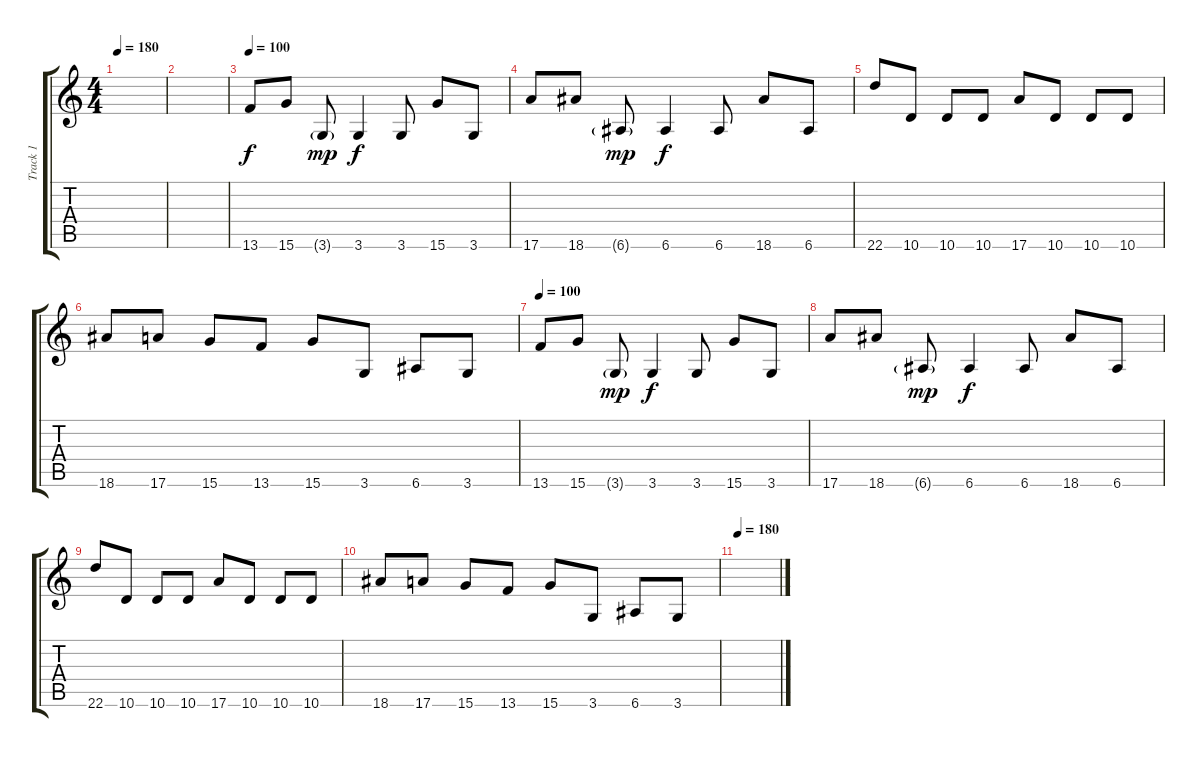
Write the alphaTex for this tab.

\track ("Track 1" "Track 1") {instrument guitarharmonics}
\staff {score tabs}
\tuning (E4 B3 G3 D3 A2 E2) {hide}
\ts (4 4)
\tempo 180
\clef g2
\ks c
|
|
\tempo 100
13.6.8 15.6.8 3.6{g}.8{dy mp} 3.6.4{dy f} 3.6.8 15.6.8 3.6.8 |
17.6.8 18.6.8 6.6{g}.8{dy mp} 6.6.4{dy f} 6.6.8 18.6.8 6.6.8 |
22.6.8 10.6.8 10.6.8 10.6.8 17.6.8 10.6.8 10.6.8 10.6.8 |
18.6.8 17.6.8 15.6.8 13.6.8 15.6.8 3.6.8 6.6.8 3.6.8 |
\tempo 100
13.6.8 15.6.8 3.6{g}.8{dy mp} 3.6.4{dy f} 3.6.8 15.6.8 3.6.8 |
17.6.8 18.6.8 6.6{g}.8{dy mp} 6.6.4{dy f} 6.6.8 18.6.8 6.6.8 |
22.6.8 10.6.8 10.6.8 10.6.8 17.6.8 10.6.8 10.6.8 10.6.8 |
18.6.8 17.6.8 15.6.8 13.6.8 15.6.8 3.6.8 6.6.8 3.6.8 |
\tempo 180
